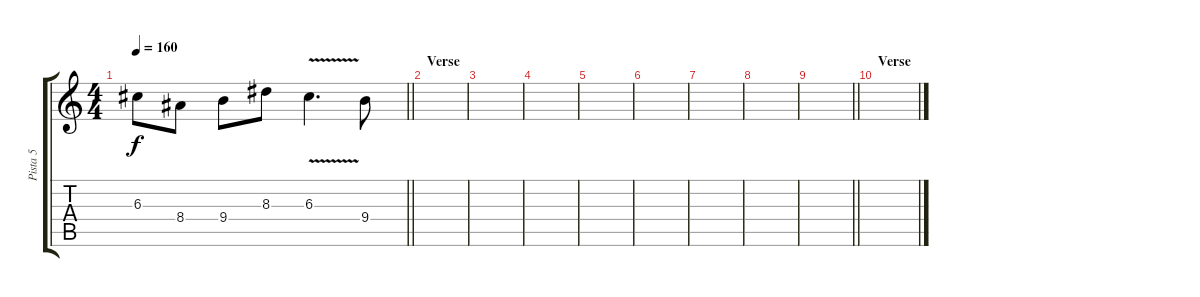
\track ("Pista 5" "Pista 5") {instrument distortionguitar}
\staff {score tabs}
\tuning (E4 B3 G3 D3 A2 E2) {hide}
\ts (4 4)
\tempo 160
\clef g2
\barLineRight lightlight
\ks c
6.3.8{dy f} 8.4.8 9.4.8 8.3.8 6.3{v}.4{d} 9.4.8 |
\section ("" "Verse")
|
|
|
|
|
|
|
\barLineRight lightlight
|
\section ("" "Verse")
